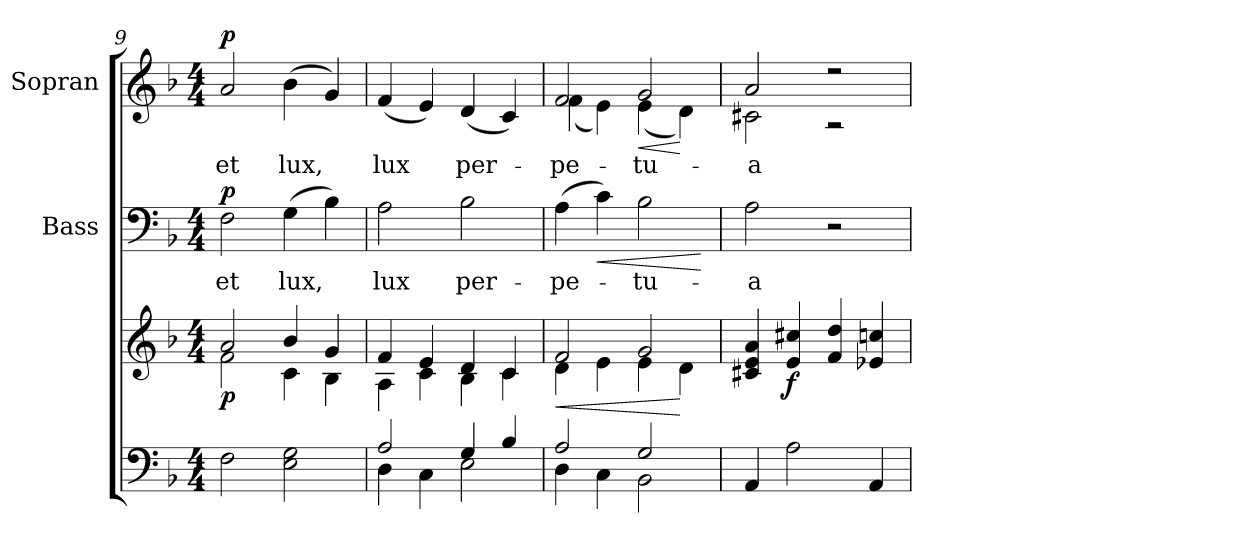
**kern	**kern	**dynam	**kern	**text	**dynam	**kern	**text	**dynam
*part3	*part3	*part3	*part2	*part2	*part2	*part1	*part1	*part1
*staff4	*staff3	*staff3/4	*staff2	*staff2	*staff2	*staff1	*staff1	*staff1
*	*	*	*I"Bass	*	*	*I"Sopran	*	*
*	*	*	*I'B.	*	*	*I'S.	*	*
*clefF4	*clefG2	*	*clefF4	*	*	*clefG2	*	*
*k[b-]	*k[b-]	*	*k[b-]	*	*	*k[b-]	*	*
*F:	*F:	*	*F:	*	*	*F:	*	*
*M4/4	*M4/4	*	*M4/4	*	*	*M4/4	*	*
=9	=9	=9	=9	=9	=9	=9	=9	=9
*	*^	*	*	*	*	*	*	*
!	!	!	!LO:DY:b	!	!LO:LY:b	!LO:DY:a	!	!LO:LY:b	!LO:DY:a
2F\	2a/	2f\	p	2F\	et	p	2a/	et	p
!	!	!	!	!	!LO:LY:b	!	!	!LO:LY:b	!
2E\ 2G\	4b-/	4c\	.	(>4G\	lux,	.	(>4b-\	lux,	.
.	4g/	4B-\	.	4B-\)	.	.	4g/)	.	.
=10	=10	=10	=10	=10	=10	=10	=10	=10	=10
*^	*	*	*	*	*	*	*	*	*
!	!	!	!	!	!	!LO:LY:b	!	!	!LO:LY:b	!
2A/	4D\	4f/	4A\	.	2A\	lux	.	(<4f/	lux	.
.	4C\	4e/	4c\	.	.	.	.	4e/)	.	.
!	!	!	!	!	!	!LO:LY:b	!	!	!LO:LY:b	!
4G/	2E\	4d/	4B-\	.	2B-\	per-	.	(<4d/	per-	.
4B-/	.	4c/	4c\	.	.	.	.	4c/)	.	.
=11	=11	=11	=11	=11	=11	=11	=11	=11	=11	=11
!	!	!	!	!LO:HP:b	!	!LO:LY:b	!	!	!LO:LY:b	!
*	*	*	*	*	*	*	*	*^	*	*
2A/	4D\	2f/	4d\	<	(>4A\	-pe-	.	2f/	(<4f\	-pe-	.
!	!	!	!	!	!	!	!LO:HP:b	!	!	!	!
.	4C\	.	4e\	.	4c\)	.	<	.	4e\)	.	.
!	!	!	!	!	!	!LO:LY:b	!	!	!	!LO:LY:b	!LO:HP:b
2G/	2BB-\	2g/	4e\	.	2B-\	-tu-	.	2g/	(<4e\	-tu-	<
.	.	.	4d\	[	.	.	.	.	4d\)	.	[
*v	*v	*	*	*	*	*	*	*v	*v	*	*
*	*v	*v	*	*	*	*	*	*	*
.	.	.	.	.	[	.	.	.
!!LO:LB:g=z
=12	=12	=12	=12	=12	=12	=12	=12	=12
!	!	!	!	!LO:LY:b	!	!	!LO:LY:b	!
*	*	*	*	*	*	*^	*	*
4AA/	4c#X/ 4e/ 4a/	.	2A\	-a	.	2a/	2c#X\	-a	.
!	!	!LO:DY:b	!	!	!	!	!	!	!
2A\	4e/ 4cc#X/	f	.	.	.	.	.	.	.
.	4f/ 4dd/	.	2r	.	.	2r	2r	.	.
4AA/	4e-X/ 4ccn/	.	.	.	.	.	.	.	.
*	*	*	*	*	*	*v	*v	*	*
=	=	=	=	=	=	=	=	=
*-	*-	*-	*-	*-	*-	*-	*-	*-
